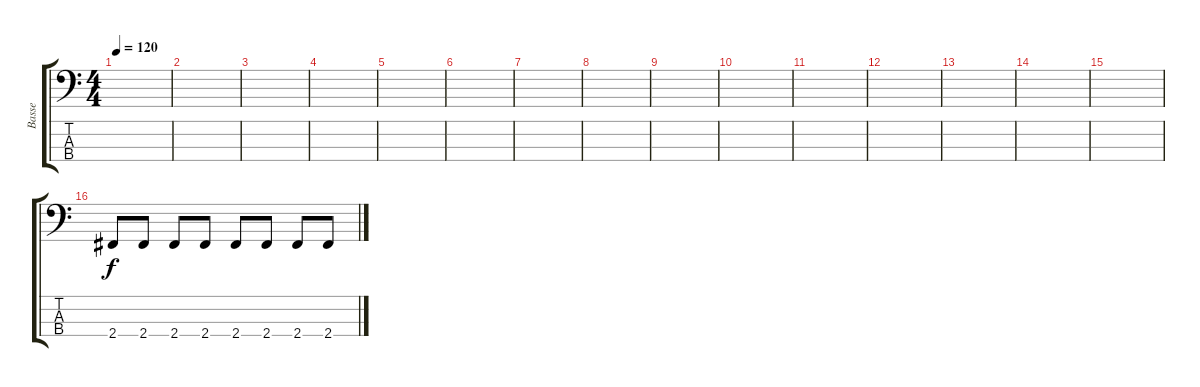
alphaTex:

\track ("Basse" "Basse") {instrument electricbasspick}
\staff {score tabs}
\tuning (G2 D2 A1 E1) {hide}
\ts (4 4)
\tempo 120
\clef f4
\ks c
|
|
|
|
|
|
|
|
|
|
|
|
|
|
|
2.4.8 2.4.8 2.4.8 2.4.8 2.4.8 2.4.8 2.4.8 2.4.8
